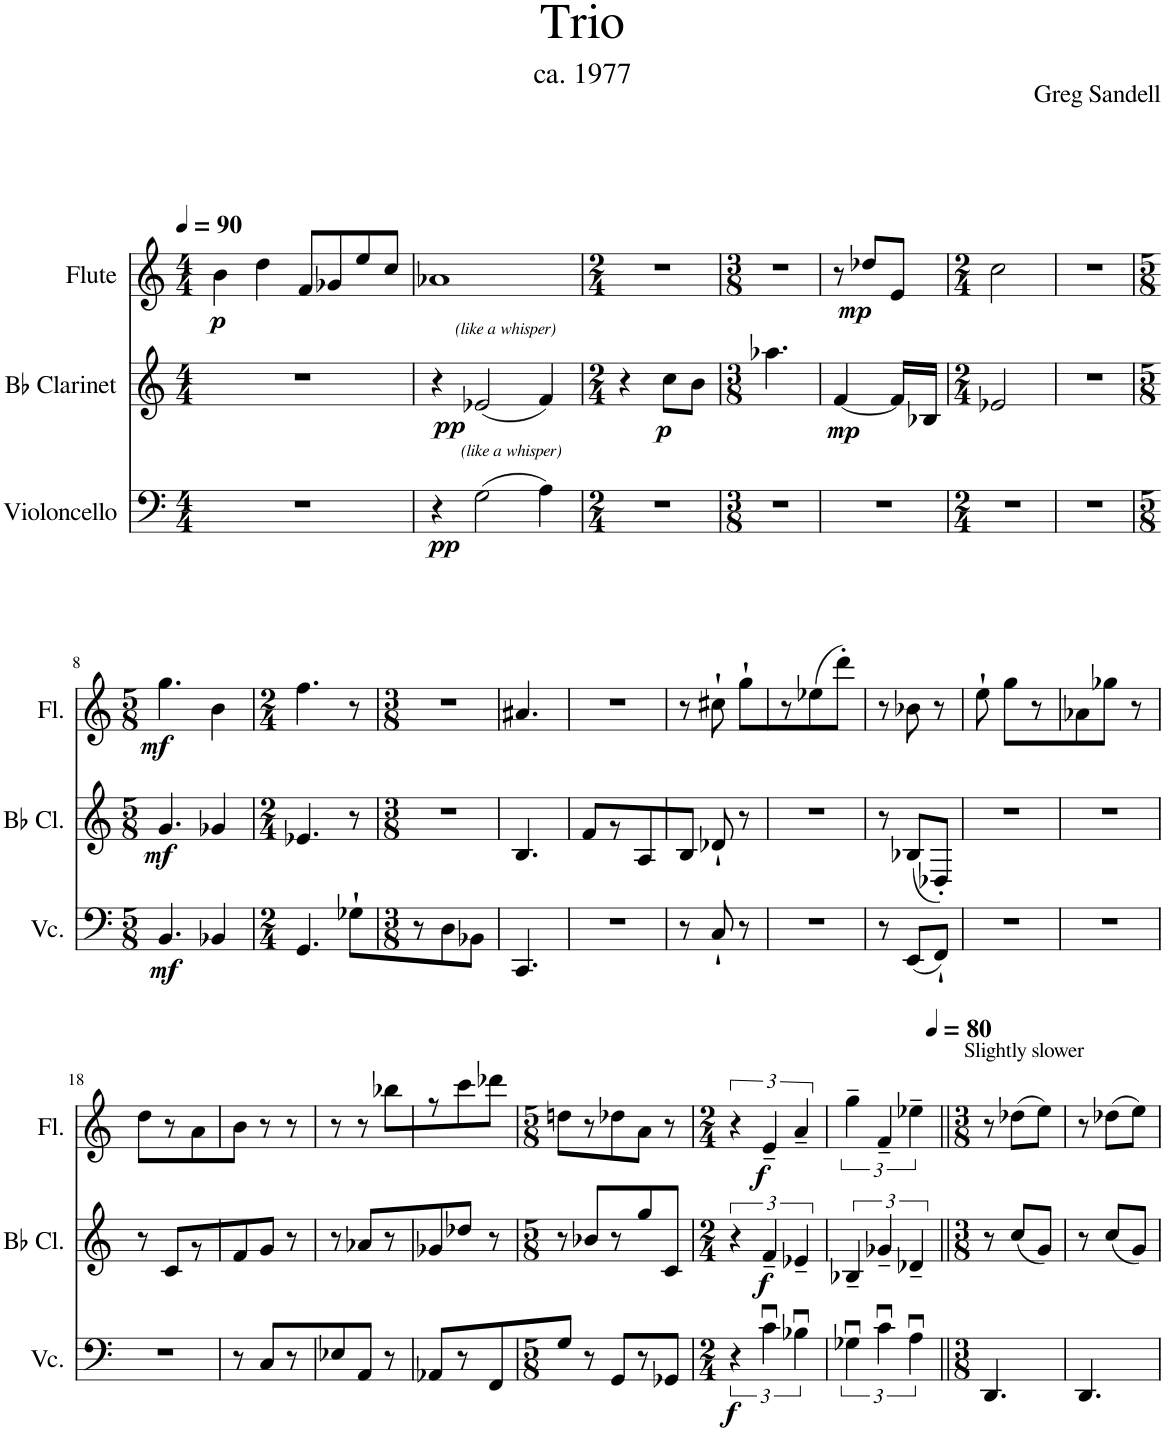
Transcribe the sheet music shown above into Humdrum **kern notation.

**kern	**dynam	**kern	**dynam	**kern	**dynam
*part3	*part3	*part2	*part2	*part1	*part1
*staff3	*staff3	*staff2	*staff2	*staff1	*staff1
*I"Violoncello	*	*I"Bb Clarinet	*	*I"Flute	*
*I'Vc.	*	*I'Bb Cl.	*	*I'Fl.	*
*clefF4	*	*clefG2	*	*clefG2	*
*	*	*Trd1c2	*	*	*
*k[]	*	*k[]	*	*k[]	*
*M4/4	*	*M4/4	*	*M4/4	*
*MM90	*	*MM90	*	*MM90	*
=1	=1	=1	=1	=1	=1
!	!	!	!	!	!LO:DY:b
1r	.	1r	.	4b\	p
.	.	.	.	4dd\	.
.	.	.	.	8f/L	.
.	.	.	.	8g-X/	.
.	.	.	.	8ee/	.
.	.	.	.	8cc/J	.
=2	=2	=2	=2	=2	=2
!	!LO:DY:b	!	!LO:DY:b	!	!
4r	pp	4r	pp	1a-X	.
!	!	!LO:TX:a:i:t=(like a whisper)	!	!	!
!LO:TX:a:i:t=(like a whisper)	!	!	!	!	!
(2G\	.	(2e-X/	.	.	.
4A\)	.	4f/)	.	.	.
=3	=3	=3	=3	=3	=3
*M2/4	*	*M2/4	*	*M2/4	*
2r	.	4r	.	2r	.
!	!	!	!LO:DY:b	!	!
.	.	8cc\L	p	.	.
.	.	8b\J	.	.	.
=4	=4	=4	=4	=4	=4
*M3/8	*	*M3/8	*	*M3/8	*
4.r	.	4.aa-X\	.	4.r	.
=5	=5	=5	=5	=5	=5
!	!	!	!LO:DY:b	!	!
4.r	.	[4f/	mp	8r	.
!	!	!	!	!	!LO:DY:b
.	.	.	.	8dd-X/L	mp
.	.	16f/LL]	.	8e/J	.
.	.	16B-X/JJ	.	.	.
=6	=6	=6	=6	=6	=6
*M2/4	*	*M2/4	*	*M2/4	*
2r	.	2e-X/	.	2cc\	.
=7	=7	=7	=7	=7	=7
2r	.	2r	.	2r	.
!!LO:LB:g=z
=8	=8	=8	=8	=8	=8
*M5/8	*	*M5/8	*	*M5/8	*
!	!LO:DY:b	!	!LO:DY:b	!	!LO:DY:b
4.BB/	mf	4.g/	mf	4.gg\	mf
4BB-X/	.	4g-X/	.	4b\	.
=9	=9	=9	=9	=9	=9
*M2/4	*	*M2/4	*	*M2/4	*
4.GG/	.	4.e-X/	.	4.ff\	.
8G-X`\L	.	8r	.	8r	.
=10	=10	=10	=10	=10	=10
*M3/8	*	*M3/8	*	*M3/8	*
8r	.	4.r	.	4.r	.
8D\	.	.	.	.	.
8BB-X\J	.	.	.	.	.
=11	=11	=11	=11	=11	=11
4.CC/	.	4.B/	.	4.a#X/	.
=12	=12	=12	=12	=12	=12
4.r	.	8f/L	.	4.r	.
.	.	8r	.	.	.
.	.	8A/	.	.	.
=13	=13	=13	=13	=13	=13
8r	.	8B/J	.	8r	.
8C`/	.	8d-X`/	.	8cc#X`\	.
8r	.	8r	.	8gg`\L	.
=14	=14	=14	=14	=14	=14
4.r	.	4.r	.	8r	.
.	.	.	.	(8ee-X\	.
.	.	.	.	8ddd'\J)	.
=15	=15	=15	=15	=15	=15
8r	.	8r	.	8r	.
(8EE/L	.	(8B-X/L	.	8b-X\	.
8FF`/J)	.	8D-X'/J)	.	8r	.
=16	=16	=16	=16	=16	=16
4.r	.	4.r	.	8ee`\	.
.	.	.	.	8gg\L	.
.	.	.	.	8r	.
=17	=17	=17	=17	=17	=17
4.r	.	4.r	.	8a-X\	.
.	.	.	.	8gg-X\J	.
.	.	.	.	8r	.
!!LO:LB:g=z
=18	=18	=18	=18	=18	=18
4.r	.	8r	.	8dd\L	.
.	.	8c/L	.	8r	.
.	.	8r	.	8a\	.
=19	=19	=19	=19	=19	=19
8r	.	8f/	.	8b\J	.
8C/L	.	8g/J	.	8r	.
8r	.	8r	.	8r	.
=20	=20	=20	=20	=20	=20
8E-X/	.	8r	.	8r	.
8AA/J	.	8a-X/L	.	8r	.
8r	.	8r	.	8bb-X\L	.
=21	=21	=21	=21	=21	=21
8AA-X/L	.	8g-X/	.	8r	.
8r	.	8dd-X/J	.	8ccc\	.
8FF/	.	8r	.	8ddd-X\J	.
=22	=22	=22	=22	=22	=22
*M5/8	*	*M5/8	*	*M5/8	*
8G/J	.	8r	.	8ddn\L	.
8r	.	8b-X/L	.	8r	.
8GG/L	.	8r	.	8dd-X\	.
8r	.	8gg/	.	8a\J	.
8GG-X/J	.	8c/J	.	8r	.
=23	=23	=23	=23	=23	=23
*M2/4	*	*M2/4	*	*M2/4	*
!	!LO:DY:b	!	!	!	!
6r	f	6r	.	6r	.
!	!	!	!LO:DY:b	!	!LO:DY:b
6cu\	.	6f~/	f	6e~/	f
6B-Xu\	.	6e-X~/	.	6a~/	.
=24	=24	=24	=24	=24	=24
6G-Xu\	.	6B-X~/	.	6gg~\	.
6cu\	.	6g-X~/	.	6f~/	.
6Au\	.	6d-X~/	.	6ee-X~\	.
=25||	=25||	=25||	=25||	=25||	=25||
*M3/8	*	*M3/8	*	*M3/8	*
*	*	*	*	*MM80	*
!	!	!	!	!LO:TX:a:t=Slightly slower	!
4.DD/	.	8r	.	8r	.
.	.	(8cc/L	.	(8dd-X\L	.
.	.	8g/J)	.	8ee\J)	.
=26	=26	=26	=26	=26	=26
4.DD/	.	8r	.	8r	.
.	.	(8cc/L	.	(8dd-X\L	.
.	.	8g/J)	.	8ee\J)	.
=	=	=	=	=	=
*-	*-	*-	*-	*-	*-
